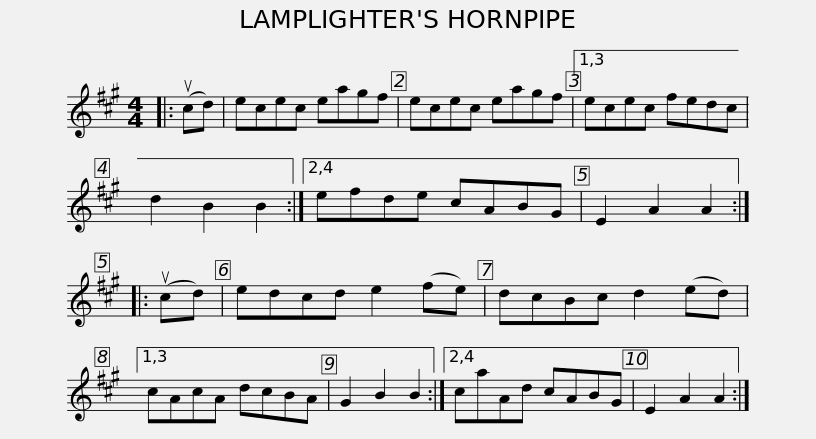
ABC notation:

X:1
L:1/8
M:4/4
I:linebreak $
K:A
V:1 treble
V:1
|: (ucd) | ecec eagf | ecec eagf |1,3 ecec fedc | d2 B2 B2 :|2,4 %5
 efde cABG | E2 A2 A2 ::$ (ucd) | edcd e2 (fe) | dcBc d2 (ed) |1,3 %10
 cAcA dcBA | G2 B2 B2 :|2,4 caAd cABG | E2 A2 A2 :| %14
